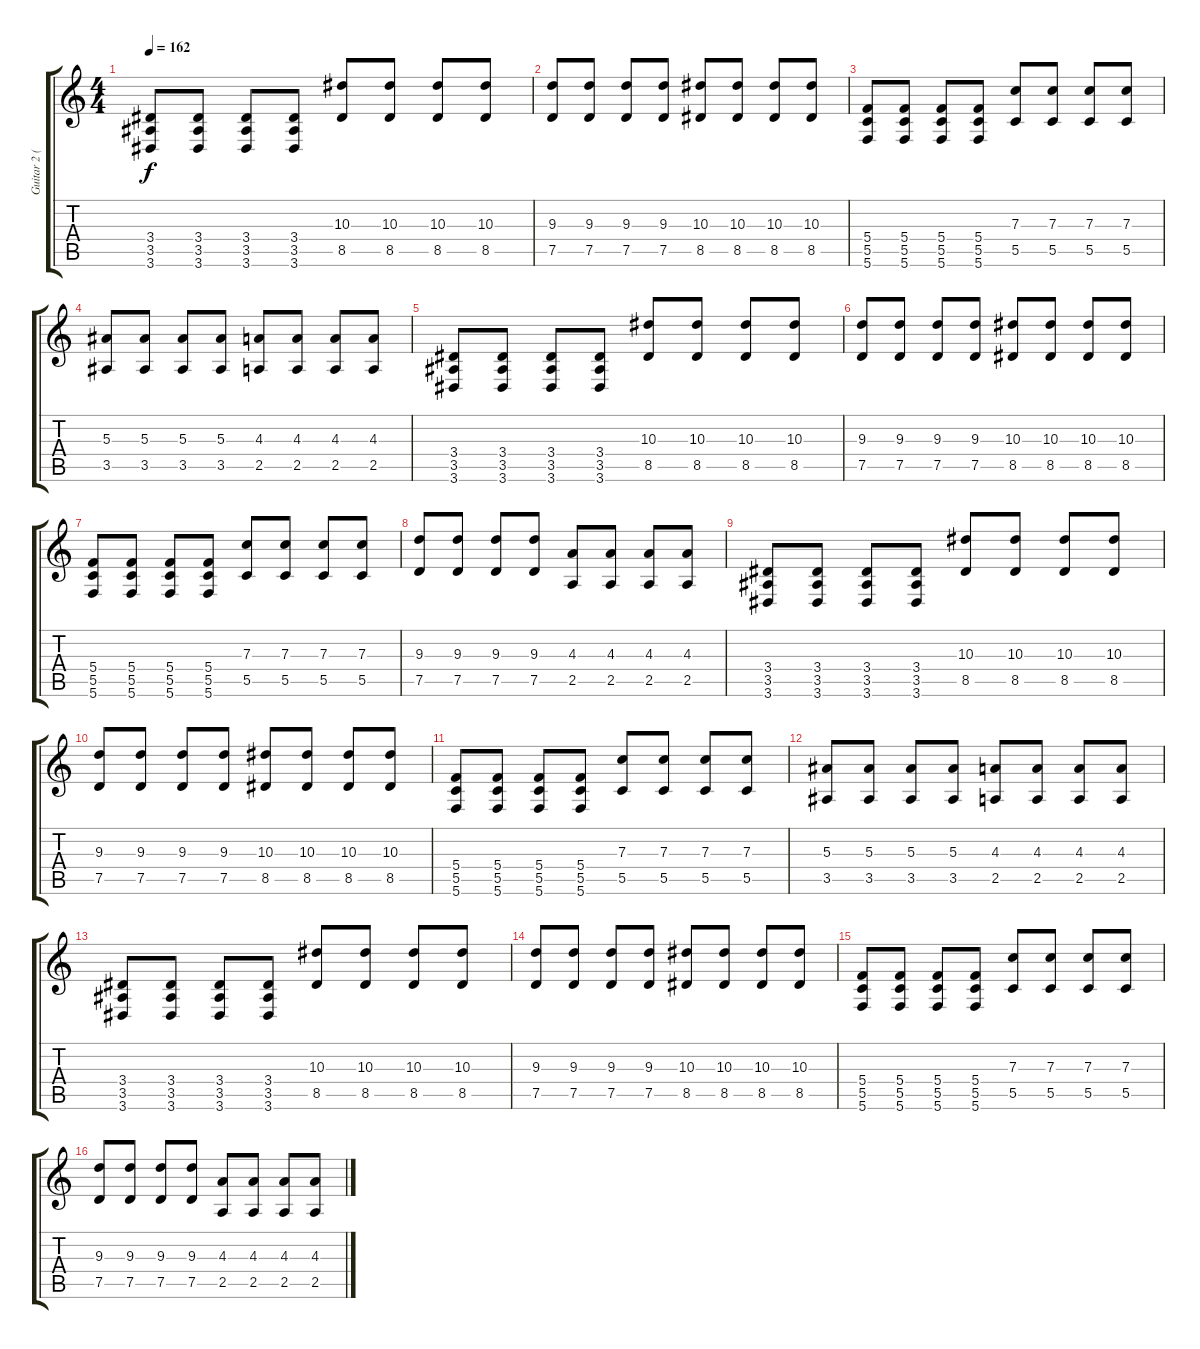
\track ("Guitar 2 (Distorted- Padget)" "Guitar 2 (") {instrument distortionguitar}
\staff {score tabs}
\tuning (D4 A3 F3 C3 G2 C2) {hide}
\ts (4 4)
\tempo 162
\clef g2
\ks c
(3.4 3.5 3.6).8{dy f instrument distortionguitar} (3.4 3.5 3.6).8 (3.4 3.5 3.6).8 (3.4 3.5 3.6).8 (10.3 8.5).8 (10.3 8.5).8 (10.3 8.5).8 (10.3 8.5).8 |
(9.3 7.5).8 (9.3 7.5).8 (9.3 7.5).8 (9.3 7.5).8 (10.3 8.5).8 (10.3 8.5).8 (10.3 8.5).8 (10.3 8.5).8 |
(5.4 5.5 5.6).8 (5.4 5.5 5.6).8 (5.4 5.5 5.6).8 (5.4 5.5 5.6).8 (7.3 5.5).8 (7.3 5.5).8 (7.3 5.5).8 (7.3 5.5).8 |
(5.3 3.5).8 (5.3 3.5).8 (5.3 3.5).8 (5.3 3.5).8 (4.3 2.5).8 (4.3 2.5).8 (4.3 2.5).8 (4.3 2.5).8 |
(3.4 3.5 3.6).8 (3.4 3.5 3.6).8 (3.4 3.5 3.6).8 (3.4 3.5 3.6).8 (10.3 8.5).8 (10.3 8.5).8 (10.3 8.5).8 (10.3 8.5).8 |
(9.3 7.5).8 (9.3 7.5).8 (9.3 7.5).8 (9.3 7.5).8 (10.3 8.5).8 (10.3 8.5).8 (10.3 8.5).8 (10.3 8.5).8 |
(5.4 5.5 5.6).8 (5.4 5.5 5.6).8 (5.4 5.5 5.6).8 (5.4 5.5 5.6).8 (7.3 5.5).8 (7.3 5.5).8 (7.3 5.5).8 (7.3 5.5).8 |
(9.3 7.5).8 (9.3 7.5).8 (9.3 7.5).8 (9.3 7.5).8 (4.3 2.5).8 (4.3 2.5).8 (4.3 2.5).8 (4.3 2.5).8 |
(3.4 3.5 3.6).8 (3.4 3.5 3.6).8 (3.4 3.5 3.6).8 (3.4 3.5 3.6).8 (10.3 8.5).8 (10.3 8.5).8 (10.3 8.5).8 (10.3 8.5).8 |
(9.3 7.5).8 (9.3 7.5).8 (9.3 7.5).8 (9.3 7.5).8 (10.3 8.5).8 (10.3 8.5).8 (10.3 8.5).8 (10.3 8.5).8 |
(5.4 5.5 5.6).8 (5.4 5.5 5.6).8 (5.4 5.5 5.6).8 (5.4 5.5 5.6).8 (7.3 5.5).8 (7.3 5.5).8 (7.3 5.5).8 (7.3 5.5).8 |
(5.3 3.5).8 (5.3 3.5).8 (5.3 3.5).8 (5.3 3.5).8 (4.3 2.5).8 (4.3 2.5).8 (4.3 2.5).8 (4.3 2.5).8 |
(3.4 3.5 3.6).8 (3.4 3.5 3.6).8 (3.4 3.5 3.6).8 (3.4 3.5 3.6).8 (10.3 8.5).8 (10.3 8.5).8 (10.3 8.5).8 (10.3 8.5).8 |
(9.3 7.5).8 (9.3 7.5).8 (9.3 7.5).8 (9.3 7.5).8 (10.3 8.5).8 (10.3 8.5).8 (10.3 8.5).8 (10.3 8.5).8 |
(5.4 5.5 5.6).8 (5.4 5.5 5.6).8 (5.4 5.5 5.6).8 (5.4 5.5 5.6).8 (7.3 5.5).8 (7.3 5.5).8 (7.3 5.5).8 (7.3 5.5).8 |
(9.3 7.5).8 (9.3 7.5).8 (9.3 7.5).8 (9.3 7.5).8 (4.3 2.5).8 (4.3 2.5).8 (4.3 2.5).8 (4.3 2.5).8
